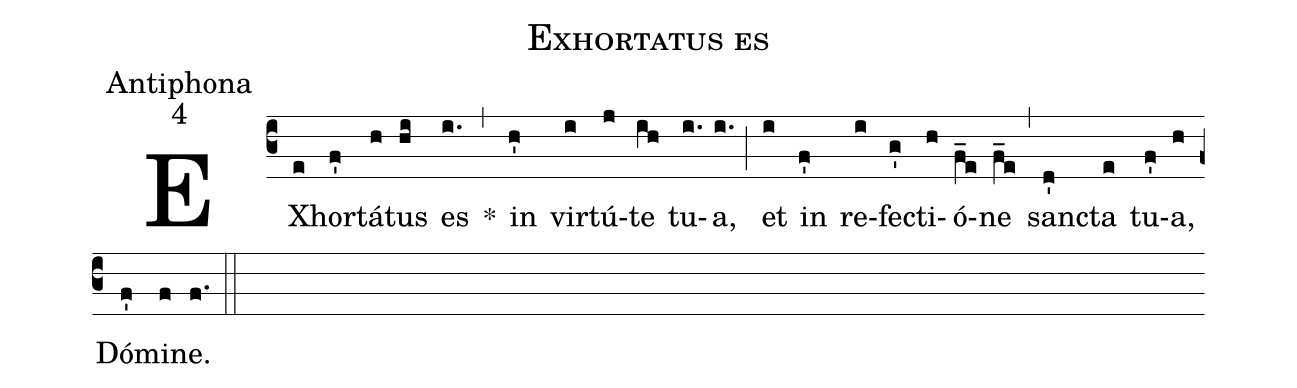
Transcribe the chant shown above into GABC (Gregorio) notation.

name:Exhortatus es;
office-part:Antiphona;
mode:4;
%%
(c3) EX(e)hor(f')tá(h)tus(hi) es(i.) *(,) in(h') vir(i)tú(j)te(ih) tu(i.)a,(i.) (;) et(i) in(f') re(i)fe(g')cti(h)ó(f_e)ne(f_e) (,) san(d')cta(e) tu(f')a,(h) Dó(f')mi(f)ne.(f.) (::)
